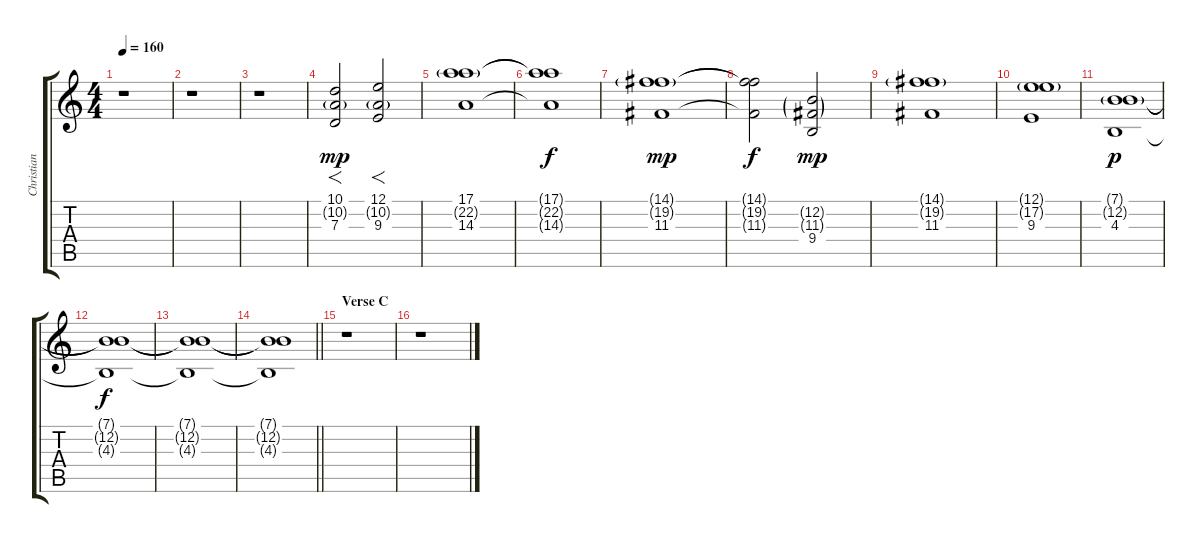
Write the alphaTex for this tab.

\track ("Christian Kretschmar" "Christian ") {instrument stringensemble1}
\staff {score tabs}
\tuning (E4 B3 G3 D3 A2 E2) {hide}
\ts (4 4)
\tempo 160
\clef g2
\ks c
r.1{dy mp} |
r.1 |
r.1 |
(10.1 10.2{g} 7.3).2{f} (12.1 10.2{g} 9.3).2{f} |
(17.1 22.2{g} 14.3).1 |
(17.1{t} 22.2{t} 14.3{t}).1{dy f} |
(14.1{g} 19.2{g} 11.3).1{dy mp} |
(14.1{t} 19.2{t} 11.3{t}).2{dy f} (12.2{g} 11.3{g} 9.4).2{dy mp} |
(14.1{g} 19.2{g} 11.3).1 |
(12.1{g} 17.2{g} 9.3).1 |
(7.1{g} 12.2{g} 4.3).1{dy p} |
(7.1{t} 12.2{t} 4.3{t}).1{dy f} |
(7.1{t} 12.2{t} 4.3{t}).1 |
\barLineRight lightlight
(7.1{t} 12.2{t} 4.3{t}).1 |
\section ("" "Verse C")
r.1 |
r.1
